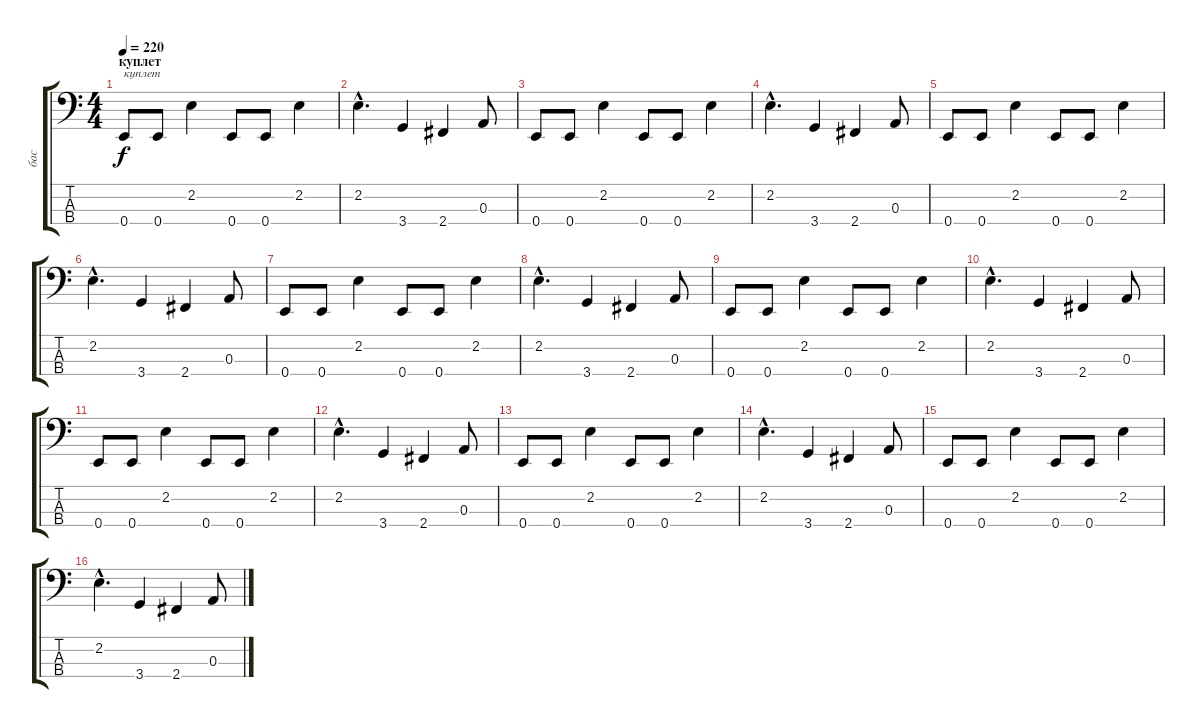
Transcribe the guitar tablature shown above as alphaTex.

\track ("бас" "бас") {instrument electricbasspick}
\staff {score tabs}
\tuning (G2 D2 A1 E1) {hide}
\ts (4 4)
\section ("" "куплет")
\tempo 220
\clef f4
\ks c
0.4.8{txt "куплет" dy f} 0.4.8 2.2.4 0.4.8 0.4.8 2.2.4 |
2.2{hac}.4{d} 3.4.4 2.4.4 0.3.8 |
0.4.8 0.4.8 2.2.4 0.4.8 0.4.8 2.2.4 |
2.2{hac}.4{d} 3.4.4 2.4.4 0.3.8 |
0.4.8 0.4.8 2.2.4 0.4.8 0.4.8 2.2.4 |
2.2{hac}.4{d} 3.4.4 2.4.4 0.3.8 |
0.4.8 0.4.8 2.2.4 0.4.8 0.4.8 2.2.4 |
2.2{hac}.4{d} 3.4.4 2.4.4 0.3.8 |
0.4.8 0.4.8 2.2.4 0.4.8 0.4.8 2.2.4 |
2.2{hac}.4{d} 3.4.4 2.4.4 0.3.8 |
0.4.8 0.4.8 2.2.4 0.4.8 0.4.8 2.2.4 |
2.2{hac}.4{d} 3.4.4 2.4.4 0.3.8 |
0.4.8 0.4.8 2.2.4 0.4.8 0.4.8 2.2.4 |
2.2{hac}.4{d} 3.4.4 2.4.4 0.3.8 |
0.4.8 0.4.8 2.2.4 0.4.8 0.4.8 2.2.4 |
2.2{hac}.4{d} 3.4.4 2.4.4 0.3.8
